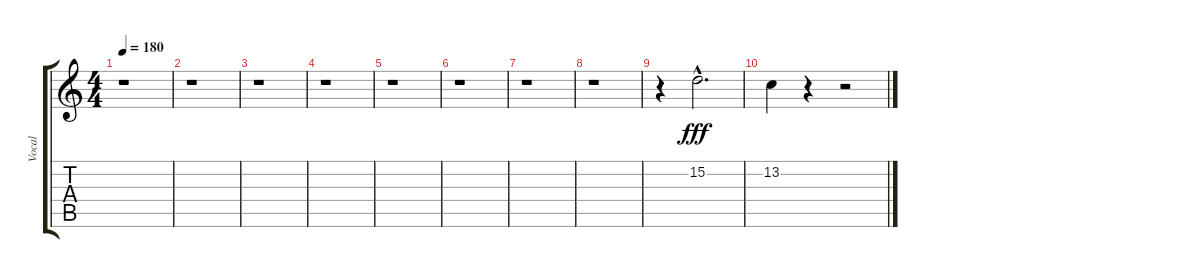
\track ("Vocal" "Vocal") {instrument trombone}
\staff {score tabs}
\tuning (E4 B3 G3 D3 A2 E2) {hide}
\ts (4 4)
\tempo 180
\clef g2
\ks c
r.1{dy fff} |
r.1 |
r.1 |
r.1 |
r.1 |
r.1 |
r.1 |
r.1 |
r.4 15.2{hac}.2{d} |
13.2.4 r.4 r.2
